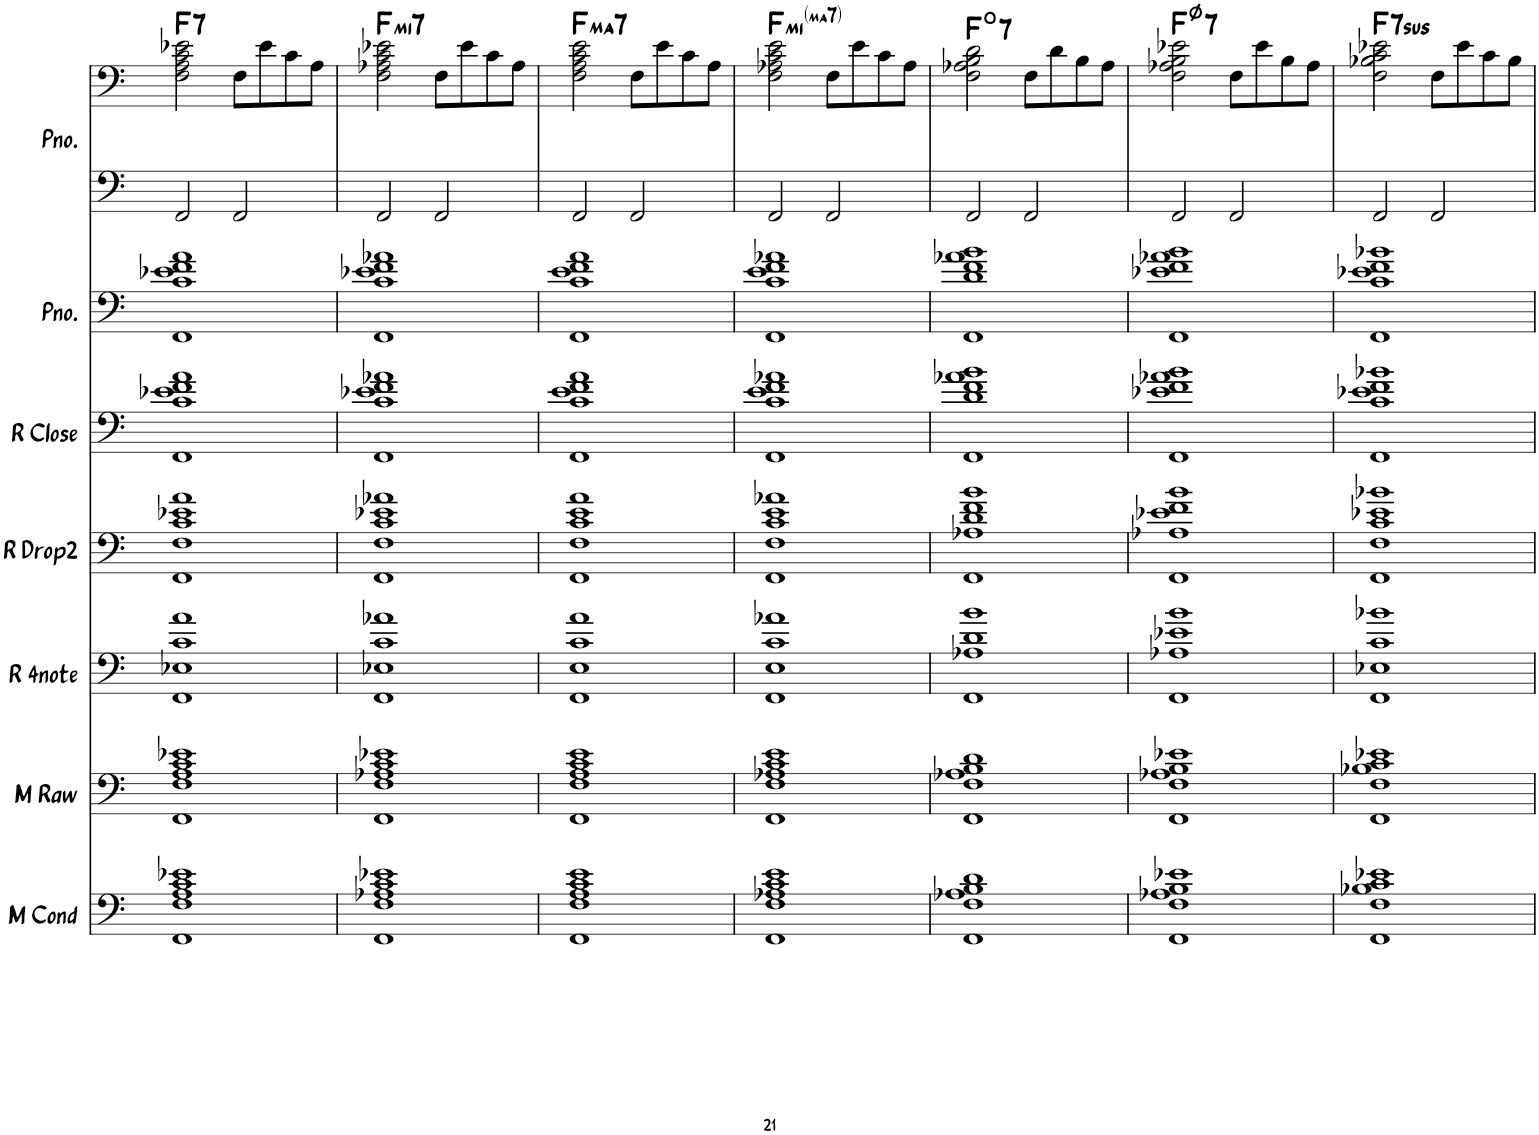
**kern	**kern	**kern	**kern	**kern	**kern	**kern	**kern	**harte
*part7	*part6	*part5	*part4	*part3	*part2	*part1	*part1	*part1
*staff8	*staff7	*staff6	*staff5	*staff4	*staff3	*staff2	*staff1	*
*I"Mark Condensed	*I"Mark Raw	*I"Realize 4note	*I"Realize Drop2	*I"Realize Close	*I"Realize Default	*I"Piano	*	*
*I'M Cond	*I'M Raw	*I'R 4note	*I'R Drop2	*I'R Close	*	*I'Pno.	*	*
!!LO:PB:g=z
*clefF4	*clefF4	*clefF4	*clefF4	*clefF4	*clefF4	*clefF4	*clefF4	*
*k[]	*k[]	*k[]	*k[]	*k[]	*k[]	*k[]	*k[]	*
*M4/4	*M4/4	*M4/4	*M4/4	*M4/4	*M4/4	*M4/4	*M4/4	*
=106	=106	=106	=106	=106	=106	=106	=106	=106
!	!	!	!	!	!	!	!	!LO:H:kt=7
1FF 1F 1A 1c 1e-X	1FF 1F 1A 1c 1e-X	1FF 1E-X 1c 1a	1FF 1F 1c 1e-X 1a	1FF 1c 1e-X 1f 1a	1FF 1c 1e-X 1f 1a	2FF/	2F\ 2A\ 2c\ 2e-X\	F:7
.	.	.	.	.	.	2FF/	8F\L	.
.	.	.	.	.	.	.	8e-\	.
.	.	.	.	.	.	.	8c\	.
.	.	.	.	.	.	.	8A\J	.
=107	=107	=107	=107	=107	=107	=107	=107	=107
!	!	!	!	!	!	!	!	!LO:H:kt=mi7
1FF 1F 1A-X 1c 1e-X	1FF 1F 1A-X 1c 1e-X	1FF 1E-X 1c 1a-X	1FF 1F 1c 1e-X 1a-X	1FF 1c 1e-X 1f 1a-X	1FF 1c 1e-X 1f 1a-X	2FF/	2F\ 2A-X\ 2c\ 2e-X\	F:min7
.	.	.	.	.	.	2FF/	8F\L	.
.	.	.	.	.	.	.	8e-\	.
.	.	.	.	.	.	.	8c\	.
.	.	.	.	.	.	.	8A-\J	.
=108	=108	=108	=108	=108	=108	=108	=108	=108
!	!	!	!	!	!	!	!	!LO:H:kt=ma7
1FF 1F 1A 1c 1e	1FF 1F 1A 1c 1e	1FF 1E 1c 1a	1FF 1F 1c 1e 1a	1FF 1c 1e 1f 1a	1FF 1c 1e 1f 1a	2FF/	2F\ 2A\ 2c\ 2e\	F:maj7
.	.	.	.	.	.	2FF/	8F\L	.
.	.	.	.	.	.	.	8e\	.
.	.	.	.	.	.	.	8c\	.
.	.	.	.	.	.	.	8A\J	.
=109	=109	=109	=109	=109	=109	=109	=109	=109
!	!	!	!	!	!	!	!	!LO:H:kt=mima7
1FF 1F 1A-X 1c 1e	1FF 1F 1A-X 1c 1e	1FF 1E 1c 1a-X	1FF 1F 1c 1e 1a-X	1FF 1c 1e 1f 1a-X	1FF 1c 1e 1f 1a-X	2FF/	2F\ 2A-X\ 2c\ 2e\	F:minmaj7
.	.	.	.	.	.	2FF/	8F\L	.
.	.	.	.	.	.	.	8e\	.
.	.	.	.	.	.	.	8c\	.
.	.	.	.	.	.	.	8A-\J	.
=110	=110	=110	=110	=110	=110	=110	=110	=110
!	!	!	!	!	!	!	!	!LO:H:kt=7
1FF 1F 1A-X 1B 1d	1FF 1F 1A-X 1B 1d	1FF 1A-X 1d 1b	1FF 1A-X 1d 1f 1b	1FF 1d 1f 1a-X 1b	1FF 1d 1f 1a-X 1b	2FF/	2F\ 2A-X\ 2B\ 2d\	F:dim7
.	.	.	.	.	.	2FF/	8F\L	.
.	.	.	.	.	.	.	8d\	.
.	.	.	.	.	.	.	8B\	.
.	.	.	.	.	.	.	8A-\J	.
=111	=111	=111	=111	=111	=111	=111	=111	=111
!	!	!	!	!	!	!	!	!LO:H:kt=7
1FF 1F 1A-X 1B 1e-X	1FF 1F 1A-X 1B 1e-X	1FF 1A-X 1e-X 1b	1FF 1A-X 1e-X 1f 1b	1FF 1e-X 1f 1a-X 1b	1FF 1e-X 1f 1a-X 1b	2FF/	2F\ 2A-X\ 2B\ 2e-X\	F:hdim7
.	.	.	.	.	.	2FF/	8F\L	.
.	.	.	.	.	.	.	8e-\	.
.	.	.	.	.	.	.	8B\	.
.	.	.	.	.	.	.	8A-\J	.
=112	=112	=112	=112	=112	=112	=112	=112	=112
!	!	!	!	!	!	!	!	!LO:H:kt=7sus
1FF 1F 1B-X 1c 1e-X	1FF 1F 1B-X 1c 1e-X	1FF 1E-X 1c 1b-X	1FF 1F 1c 1e-X 1b-X	1FF 1c 1e-X 1f 1b-X	1FF 1c 1e-X 1f 1b-X	2FF/	2F\ 2B-X\ 2c\ 2e-X\	F:sus4(7)
.	.	.	.	.	.	2FF/	8F\L	.
.	.	.	.	.	.	.	8e-\	.
.	.	.	.	.	.	.	8c\	.
.	.	.	.	.	.	.	8B-\J	.
=	=	=	=	=	=	=	=	=
*-	*-	*-	*-	*-	*-	*-	*-	*-
